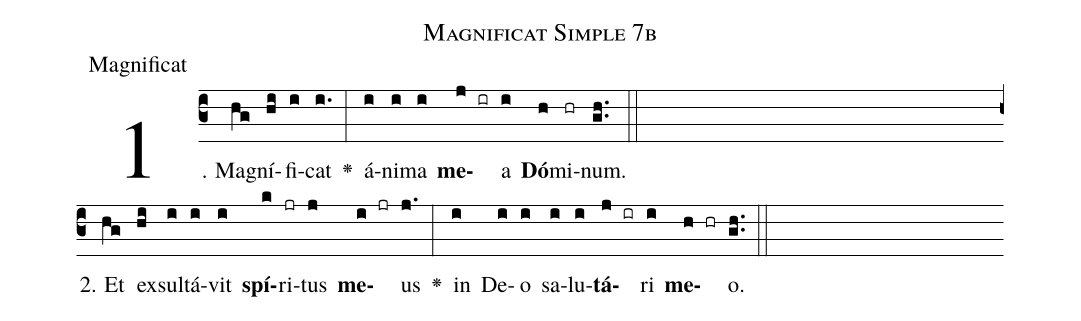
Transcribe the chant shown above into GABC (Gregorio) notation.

name: Magnificat Simple 7b;
office-part: Magnificat;
def-m1:\pagebreak[2];
%%
(c3)1. Ma(hg)gní(hi)fi(i)cat(i.) <v>\greheightstar</v>(:) á(i)ni(i)ma(i) <b>me</b>(j ir)a(i) <b>Dó</b>(h)mi(hr)num.(gh..) (::Z[em1])
2. Et(hg) ex(hi)sul(i)tá(i)vit(i) <b>spí</b>(k)ri(jr)tus(j) <b>me</b>(i jr)us(j.) <v>\greheightstar</v>(:) in(i) De(i)o(i) sa(i)lu(i)<b>tá</b>(j ir)ri(i) <b>me</b>(h hr)o.(gh..) (::)
